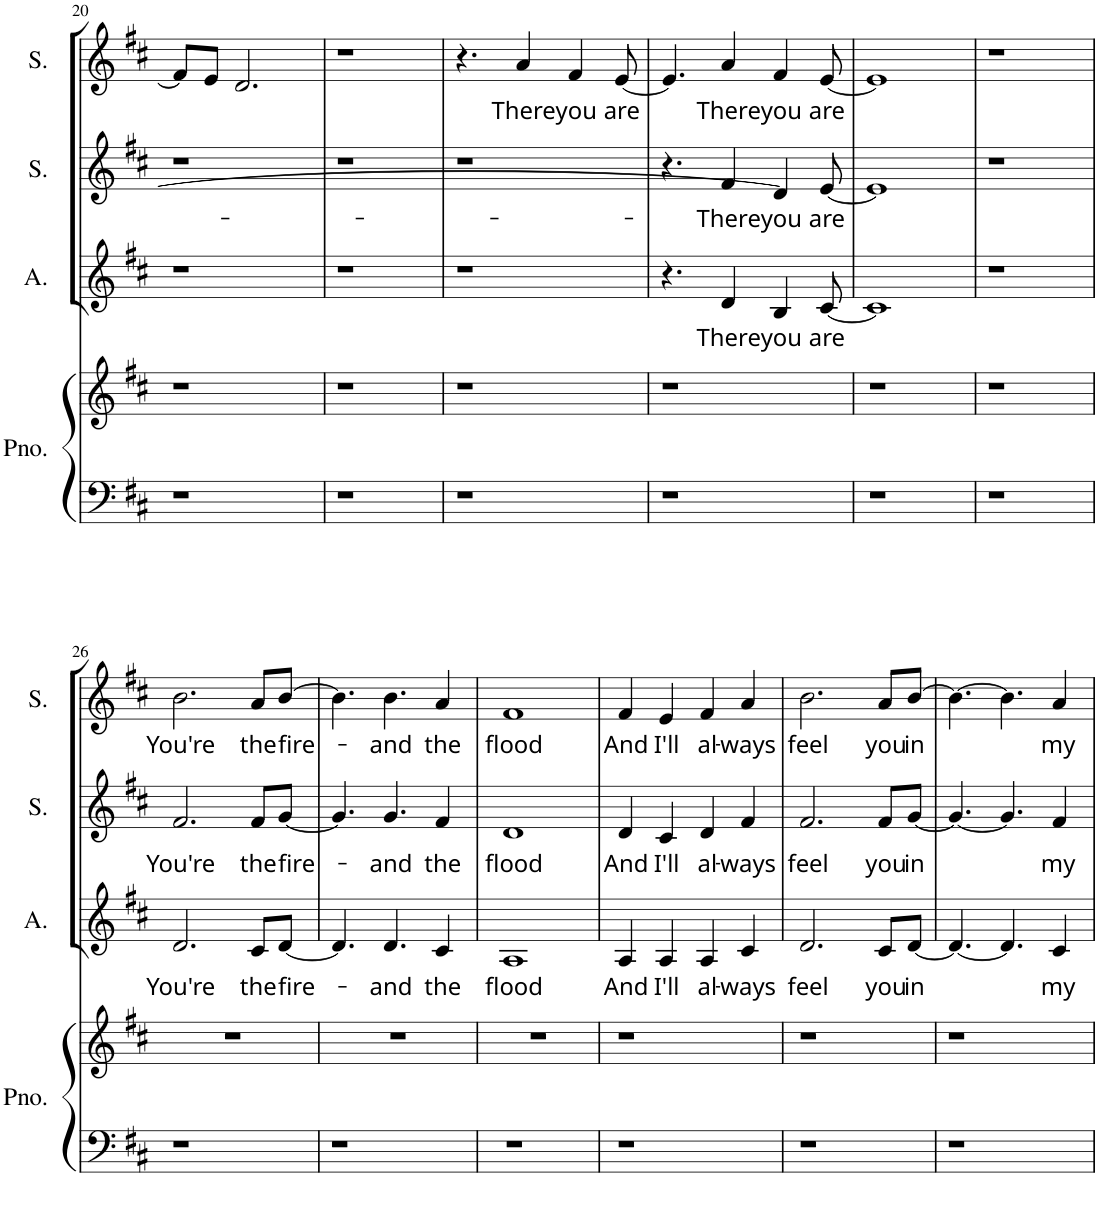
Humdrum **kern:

**kern	**kern	**kern	**text	**kern	**text	**kern	**text
*part4	*part4	*part3	*part3	*part2	*part2	*part1	*part1
*staff5	*staff4	*staff3	*staff3	*staff2	*staff2	*staff1	*staff1
*I"Piano	*	*I"ALTO	*	*I"SOPRANO 2	*	*I"SOPRANO 1	*
*I'Pno.	*	*I'A.	*	*I'S.	*	*I'S.	*
!!LO:PB:g=z
*clefF4	*clefG2	*clefG2	*	*clefG2	*	*clefG2	*
*k[f#c#]	*k[f#c#]	*k[f#c#]	*	*k[f#c#]	*	*k[f#c#]	*
*D:	*D:	*D:	*	*D:	*	*D:	*
*M4/4	*M4/4	*M4/4	*	*M4/4	*	*M4/4	*
=20	=20	=20	=20	=20	=20	=20	=20
1r	1r	1r	.	1r	.	8f#/L]	.
.	.	.	.	.	.	8e/J	.
.	.	.	.	.	.	2.d/	.
=21	=21	=21	=21	=21	=21	=21	=21
1r	1r	1r	.	1r	.	1r	.
=22	=22	=22	=22	=22	=22	=22	=22
1r	1r	1r	.	1r	.	4.r	.
!	!	!	!	!	!	!	!LO:LY:b
.	.	.	.	.	.	4a/	There
!	!	!	!	!	!	!	!LO:LY:b
.	.	.	.	.	.	4f#/	you
!	!	!	!	!	!	!	!LO:LY:b
.	.	.	.	.	.	[8e/	are
=23	=23	=23	=23	=23	=23	=23	=23
1r	1r	4.r	.	4.r	.	4.e/]	.
!	!	!	!LO:LY:b	!	!LO:LY:b	!	!LO:LY:b
.	.	4d/	There	4f#/	-There	4a/	There
!	!	!	!LO:LY:b	!	!LO:LY:b	!	!LO:LY:b
.	.	4B/	you	4d/]	you	4f#/	you
!	!	!	!LO:LY:b	!	!LO:LY:b	!	!LO:LY:b
.	.	[8c#/	are	[8e/	are	[8e/	are
=24	=24	=24	=24	=24	=24	=24	=24
1r	1r	1c#]	.	1e]	.	1e]	.
=25	=25	=25	=25	=25	=25	=25	=25
1r	1r	1r	.	1r	.	1r	.
!!LO:LB:g=z
=26	=26	=26	=26	=26	=26	=26	=26
!	!	!	!LO:LY:b	!	!LO:LY:b	!	!LO:LY:b
1r	1r	2.d/	You're	2.f#/	You're	2.b\	You're
!	!	!	!LO:LY:b	!	!LO:LY:b	!	!LO:LY:b
.	.	8c#/L	the	8f#/L	the	8a/L	the
!	!	!	!LO:LY:b	!	!LO:LY:b	!	!LO:LY:b
.	.	[8d/J	fire-	[8g/J	fire-	[8b/J	fire-
=27	=27	=27	=27	=27	=27	=27	=27
1r	1r	4.d/]	.	4.g/]	.	4.b\]	.
!	!	!	!LO:LY:b	!	!LO:LY:b	!	!LO:LY:b
.	.	4.d/	-and	4.g/	-and	4.b\	-and
!	!	!	!LO:LY:b	!	!LO:LY:b	!	!LO:LY:b
.	.	4c#/	the	4f#/	the	4a/	the
=28	=28	=28	=28	=28	=28	=28	=28
!	!	!	!LO:LY:b	!	!LO:LY:b	!	!LO:LY:b
1r	1r	1A	flood	1d	flood	1f#	flood
=29	=29	=29	=29	=29	=29	=29	=29
!	!	!	!LO:LY:b	!	!LO:LY:b	!	!LO:LY:b
1r	1r	4A/	And	4d/	And	4f#/	And
!	!	!	!LO:LY:b	!	!LO:LY:b	!	!LO:LY:b
.	.	4A/	I'll	4c#/	I'll	4e/	I'll
!	!	!	!LO:LY:b	!	!LO:LY:b	!	!LO:LY:b
.	.	4A/	al-	4d/	al-	4f#/	al-
!	!	!	!LO:LY:b	!	!LO:LY:b	!	!LO:LY:b
.	.	4c#/	-ways	4f#/	-ways	4a/	-ways
=30	=30	=30	=30	=30	=30	=30	=30
!	!	!	!LO:LY:b	!	!LO:LY:b	!	!LO:LY:b
1r	1r	2.d/	feel	2.f#/	feel	2.b\	feel
!	!	!	!LO:LY:b	!	!LO:LY:b	!	!LO:LY:b
.	.	8c#/L	you	8f#/L	you	8a/L	you
!	!	!	!LO:LY:b	!	!LO:LY:b	!	!LO:LY:b
.	.	[8d/J	in	[8g/J	in	[8b/J	in
=31	=31	=31	=31	=31	=31	=31	=31
1r	1r	4.d/_	.	4.g/_	.	4.b\_	.
.	.	4.d/]	.	4.g/]	.	4.b\]	.
!	!	!	!LO:LY:b	!	!LO:LY:b	!	!LO:LY:b
.	.	4c#/	my	4f#/	my	4a/	my
=	=	=	=	=	=	=	=
*-	*-	*-	*-	*-	*-	*-	*-
